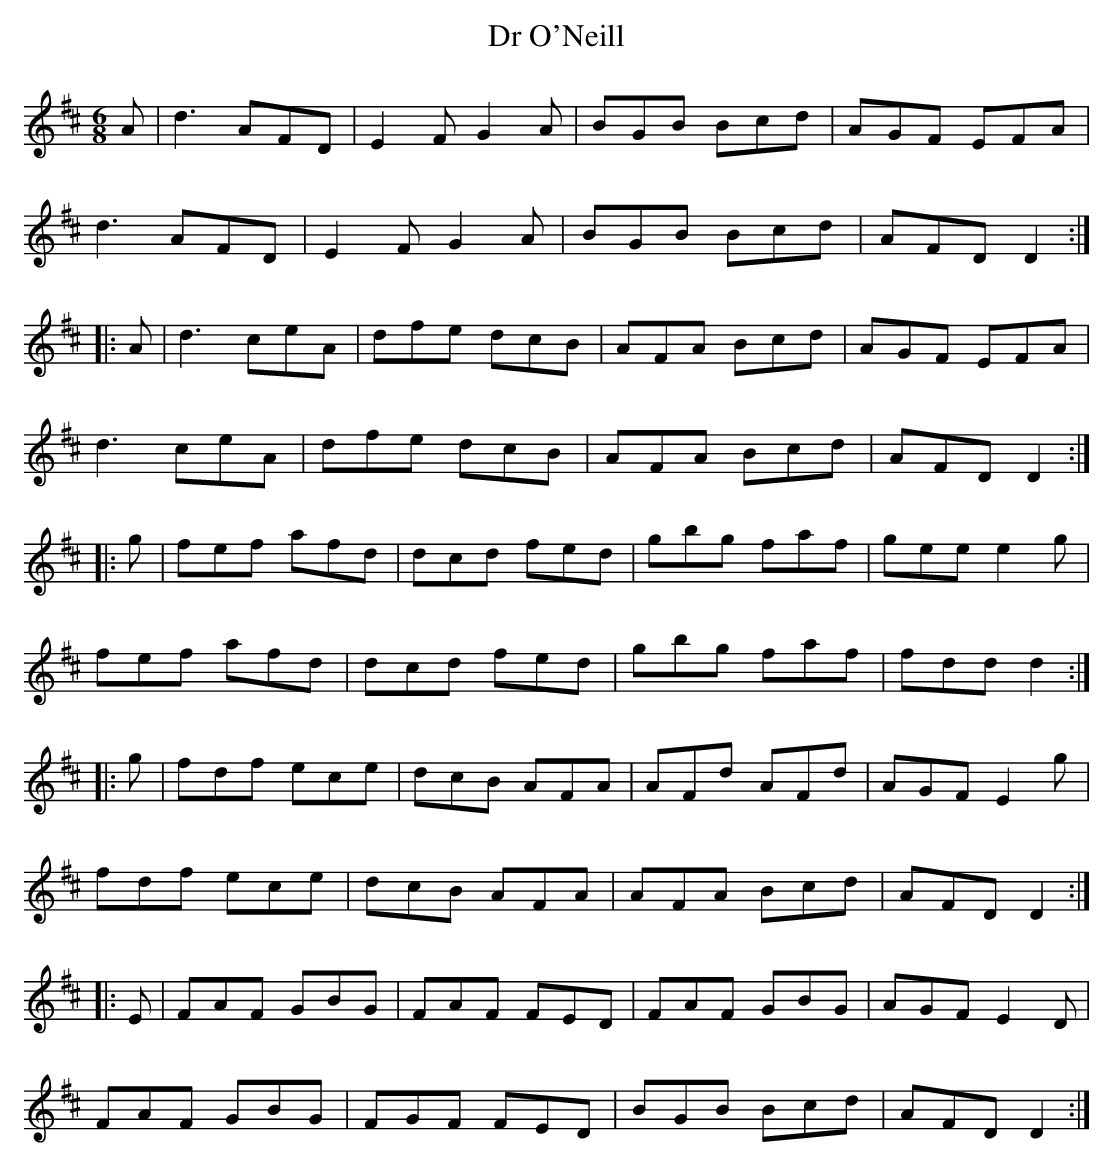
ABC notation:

X:1
T:Dr O'Neill
M:6/8
L:1/8
K:D
A|d3 AFD|E2F G2A|BGB Bcd|AGF EFA|!
d3 AFD|E2F G2A|BGB Bcd|AFD D2:|!
|:A|d3 ceA|dfe dcB|AFA Bcd|AGF EFA|!
d3 ceA|dfe dcB|AFA Bcd|AFD D2:|!
|:g|fef afd|dcd fed|gbg faf|gee e2g|!
fef afd|dcd fed|gbg faf|fdd d2:|!
|:g|fdf ece|dcB AFA|AFd AFd|AGF E2g|!
fdf ece|dcB AFA|AFA Bcd|AFD D2:|!
|:E|FAF GBG|FAF FED|FAF GBG|AGF E2D|!
FAF GBG|FGF FED|BGB Bcd|AFD D2:|!
